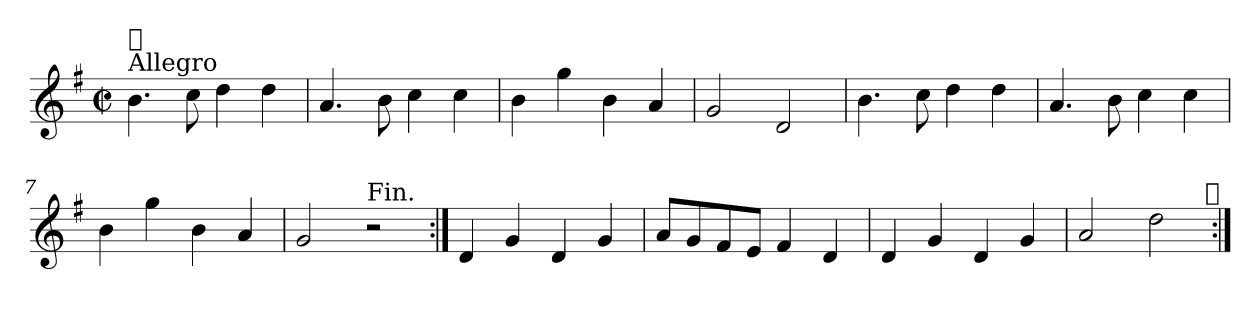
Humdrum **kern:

**kern
*part1
*staff1
*clefG2
*k[f#]
*G:
*M2/2
*met(c|)
=1
!LO:TX:a:t=Allegro
!LO:TX:a:t=𝄋
4.b\
8cc\
4dd\
4dd\
=2
4.a/
8b\
4cc\
4cc\
=3
4b\
4gg\
4b\
4a/
=4
2g/
2d/
=5
4.b\
8cc\
4dd\
4dd\
!!LO:LB:g=z
=6
4.a/
8b\
4cc\
4cc\
=7
4b\
4gg\
4b\
4a/
=8
2g/
!LO:TX:a:t=Fin.
2r
=9:|!
4d/
4g/
4d/
4g/
=10
8a/L
8g/
8f#/
8e/J
4f#/
4d/
=11
4d/
4g/
4d/
4g/
!!LO:LB:g=z
=12
2a/
2dd\
!LO:TX:a:t=𝄋
=:|!
*-
